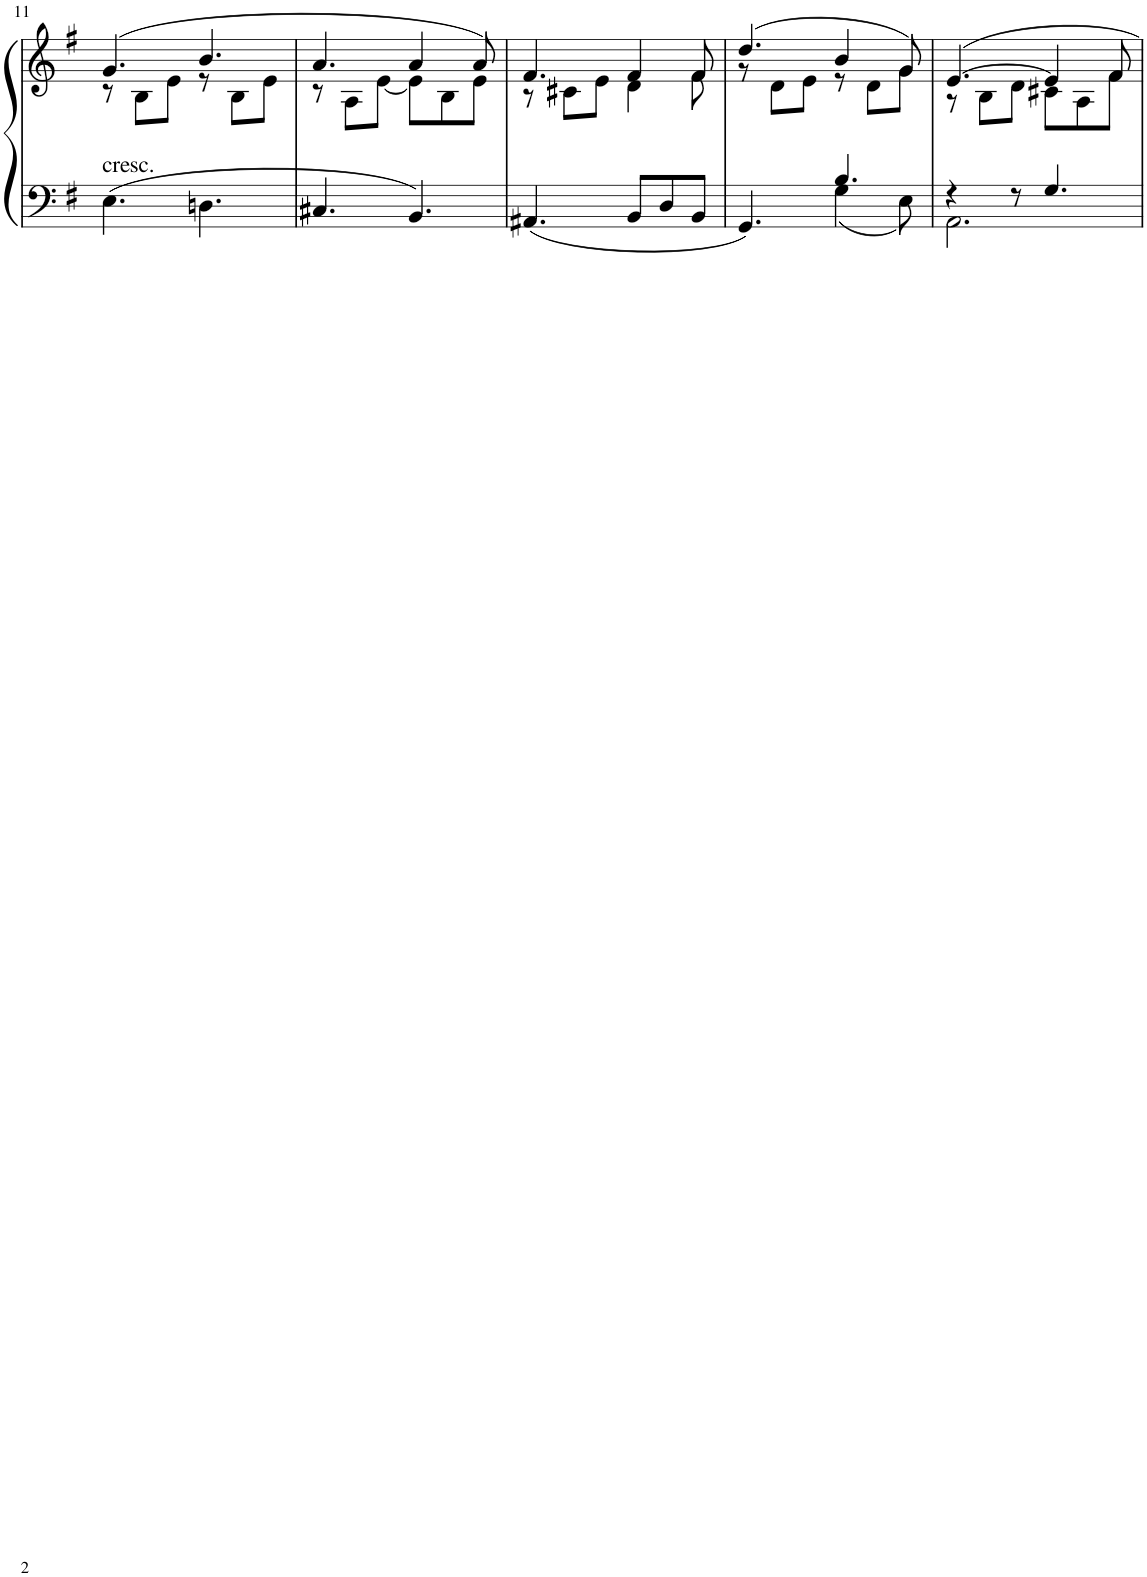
**kern	**kern
*part1	*part1
*staff2	*staff1
*I"Piano	*
*I'Pno	*
!!LO:PB:g=z
*clefF4	*clefG2
*k[f#]	*k[f#]
*M6/8	*M6/8
=11	=11
*	*^
!LO:TX:a:t=cresc.	!	!
4.E\	(4.g/	8r
.	.	8B\L
.	.	8e\J
4.Dn\	4.b/	8r
.	.	8B\L
.	.	8e\J
=12	=12	=12
4.C#X/	4.a/	8r
.	.	8A\L
.	.	[8e\J
4.BB/	4a/	8e\L]
.	.	8B\
.	8a/)	8e\J
=13	=13	=13
4.AA#X/	4.f#/	8r
.	.	8c#X\L
.	.	8e\J
8BB/L	4f#/	4d\
8D/	.	.
8BB/J	8f#/	8f#\
=14	=14	=14
*^	*	*
4.GG/	4.ryy	(4.dd/	8r
.	.	.	8d\L
.	.	.	8e\J
4.B/	4G\	4b/	8r
.	.	.	8d\L
.	8E\	8g/)	8g\J
=15	=15	=15	=15
4r	2.AA\	[4.e/	8r
.	.	.	8B\L
8r	.	.	8d\J
4.G/	.	4e/]	8c#X\L
.	.	.	8A\
.	.	8f#/	8f#\J
*v	*v	*	*
*	*v	*v
=	=
*-	*-
